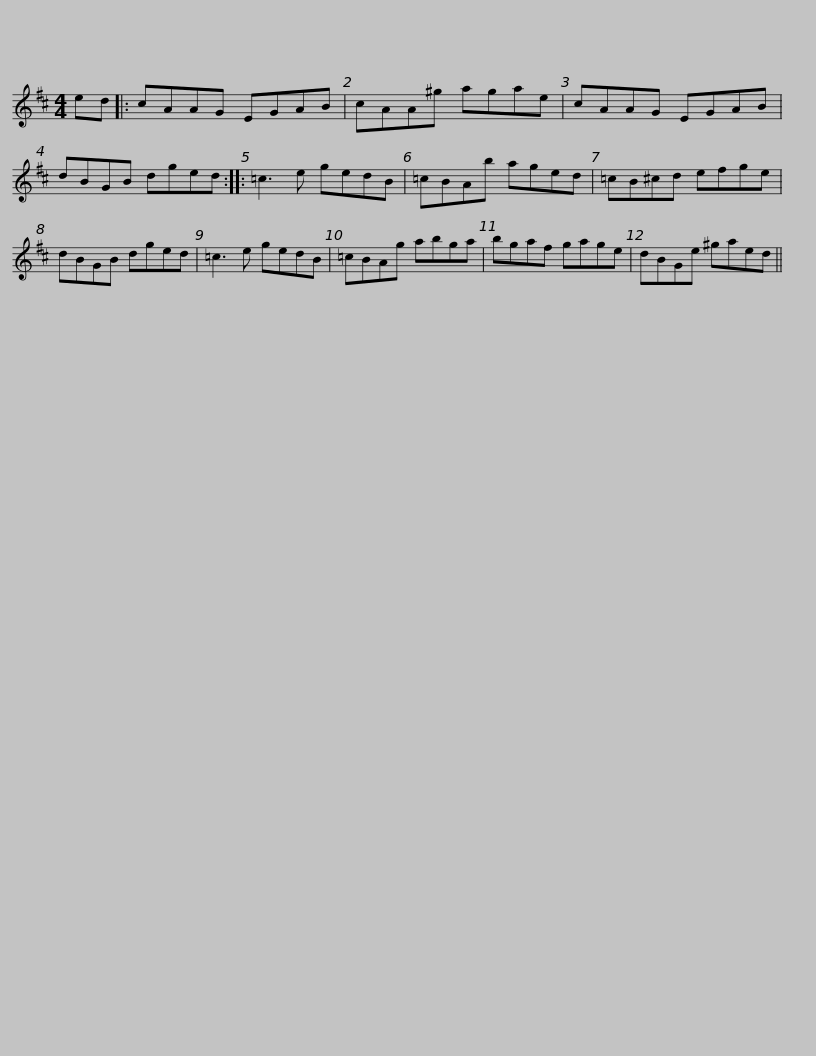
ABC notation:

X:1
L:1/8
M:4/4
I:linebreak $
K:D
V:1 treble
V:1
 ed |: cAAG EGAB | cAA^g agae | cAAG EGAB | dBGB dged :: %5
 =c3 e gedB |$ =cBAb aged | =cB^cd efge | dBGB dged | =c3 e gedB | %10
 =cBAg abga |$ bgaf gage | dBGe ^gaed || %13
